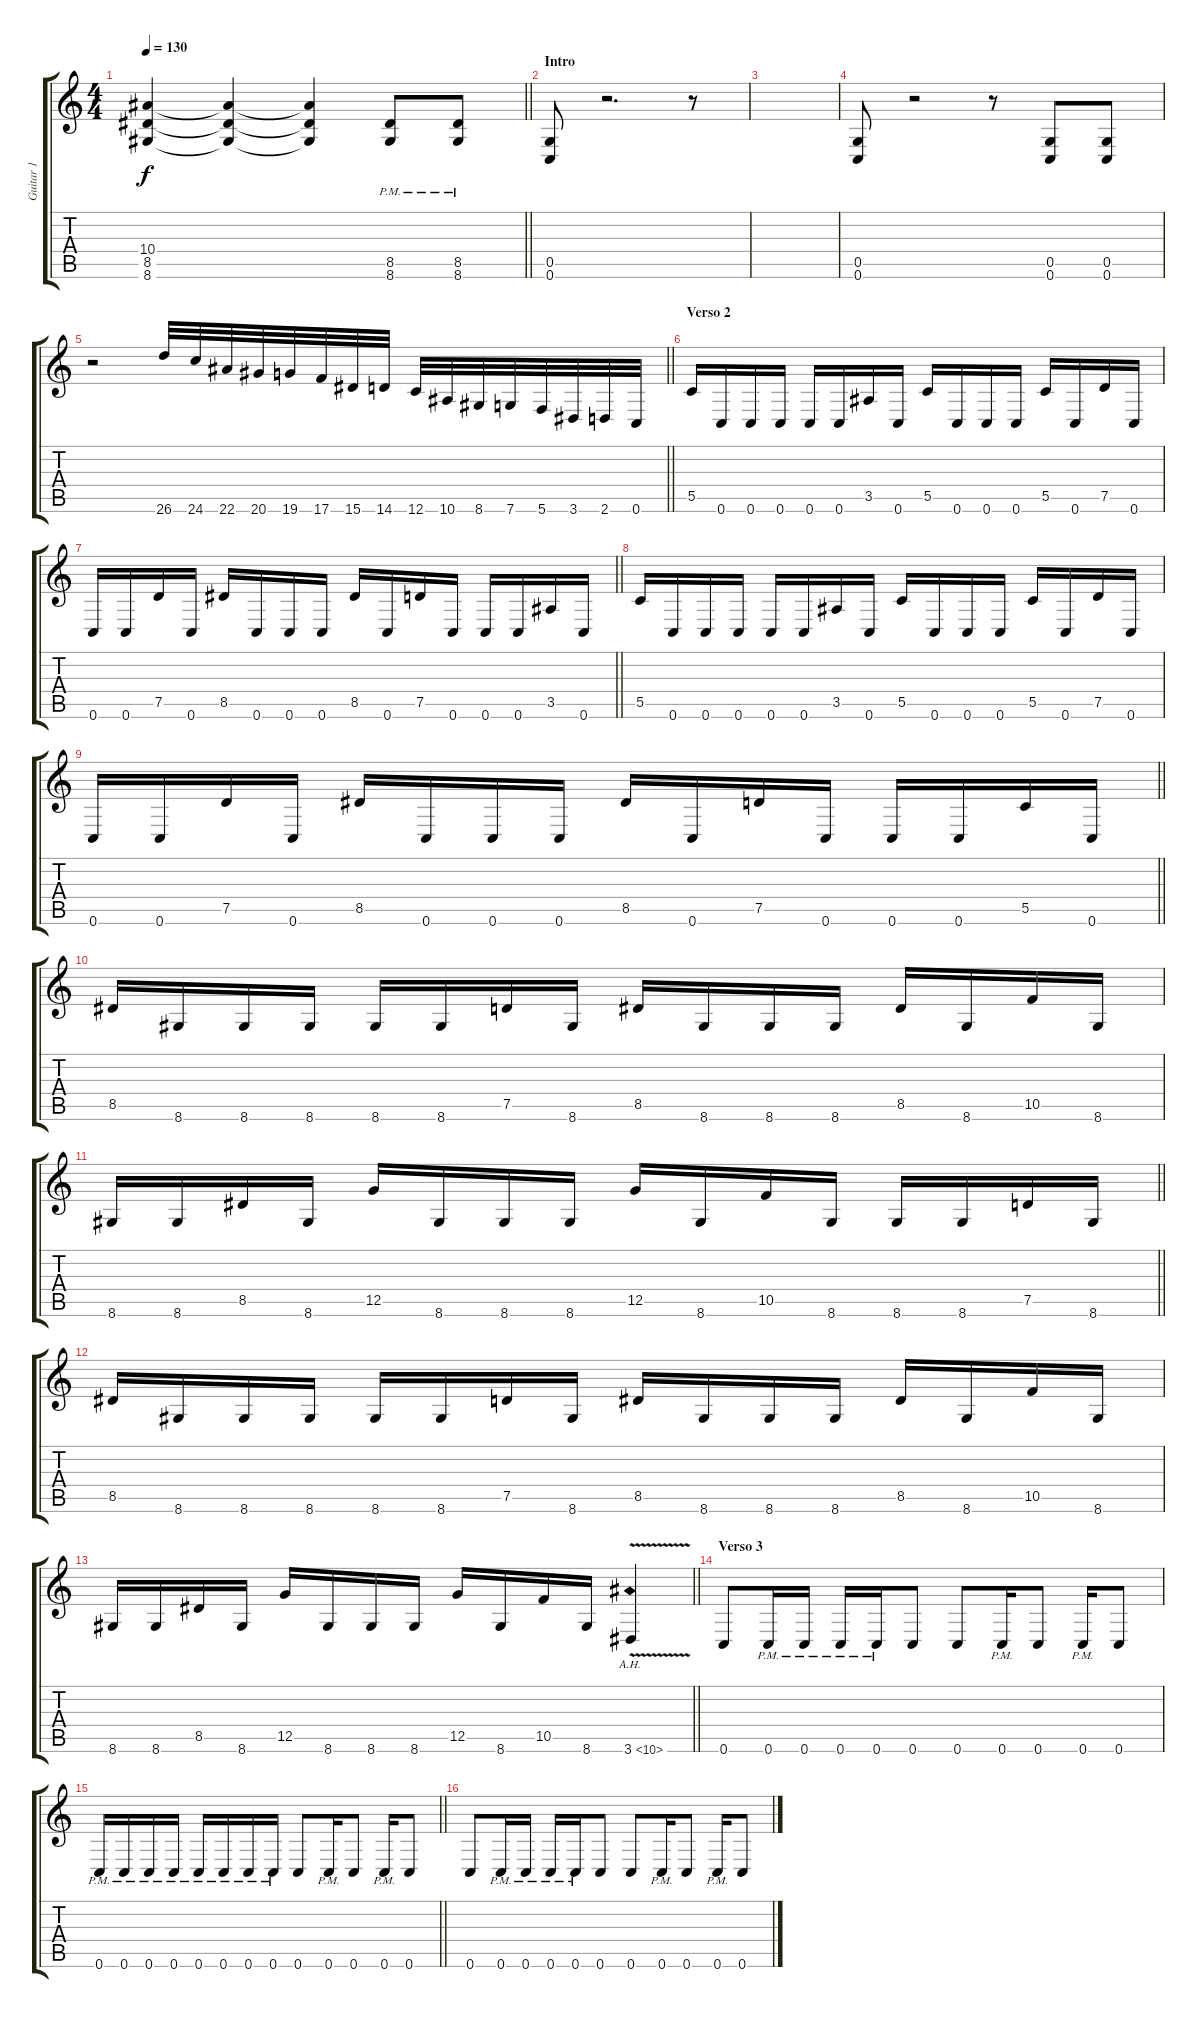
\track ("Guitar 1" "Guitar 1") {instrument overdrivenguitar}
\staff {score tabs}
\tuning (D4 A3 F3 C3 G2 C2) {hide}
\ts (4 4)
\tempo 130
\clef g2
\barLineRight lightlight
\ks c
(10.4{t} 8.5{t} 8.6{t}).4{dy f} (10.4{t} 8.5{t} 8.6{t}).4 (10.4{t} 8.5{t} 8.6{t}).4 (8.5{pm} 8.6).8 (8.5{pm} 8.6).8 |
\section ("" "Intro")
(0.5 0.6).8 r.2{d} r.8 |
|
(0.5 0.6).8 r.2 r.8 (0.5 0.6).8 (0.5 0.6).8 |
\barLineRight lightlight
r.2 26.6.32{instrument guitarharmonics} 24.6.32 22.6.32 20.6.32 19.6.32 17.6.32 15.6.32 14.6.32 12.6.32 10.6.32 8.6.32 7.6.32 5.6.32 3.6.32 2.6.32 0.6.32 |
\section ("" "Verso 2")
5.5.16{instrument overdrivenguitar} 0.6.16 0.6.16 0.6.16 0.6.16 0.6.16 3.5.16 0.6.16 5.5.16 0.6.16 0.6.16 0.6.16 5.5.16 0.6.16 7.5.16 0.6.16 |
\barLineRight lightlight
0.6.16 0.6.16 7.5.16 0.6.16 8.5.16 0.6.16 0.6.16 0.6.16 8.5.16 0.6.16 7.5.16 0.6.16 0.6.16 0.6.16 3.5.16 0.6.16 |
5.5.16 0.6.16 0.6.16 0.6.16 0.6.16 0.6.16 3.5.16 0.6.16 5.5.16 0.6.16 0.6.16 0.6.16 5.5.16 0.6.16 7.5.16 0.6.16 |
\barLineRight lightlight
0.6.16 0.6.16 7.5.16 0.6.16 8.5.16 0.6.16 0.6.16 0.6.16 8.5.16 0.6.16 7.5.16 0.6.16 0.6.16 0.6.16 5.5.16 0.6.16 |
8.5.16 8.6.16 8.6.16 8.6.16 8.6.16 8.6.16 7.5.16 8.6.16 8.5.16 8.6.16 8.6.16 8.6.16 8.5.16 8.6.16 10.5.16 8.6.16 |
\barLineRight lightlight
8.6.16 8.6.16 8.5.16 8.6.16 12.5.16 8.6.16 8.6.16 8.6.16 12.5.16 8.6.16 10.5.16 8.6.16 8.6.16 8.6.16 7.5.16 8.6.16 |
8.5.16 8.6.16 8.6.16 8.6.16 8.6.16 8.6.16 7.5.16 8.6.16 8.5.16 8.6.16 8.6.16 8.6.16 8.5.16 8.6.16 10.5.16 8.6.16 |
\barLineRight lightlight
8.6.16 8.6.16 8.5.16 8.6.16 12.5.16 8.6.16 8.6.16 8.6.16 12.5.16 8.6.16 10.5.16 8.6.16 3.6{ah 7 v}.4{instrument guitarharmonics} |
\section ("" "Verso 3")
0.6.8{instrument overdrivenguitar} 0.6{pm}.16 0.6{pm}.16 0.6{pm}.16 0.6{pm}.16 0.6.8 0.6.8 0.6{pm}.16 0.6.8 0.6{pm}.16 0.6.8 |
\barLineRight lightlight
0.6{pm}.16 0.6{pm}.16 0.6{pm}.16 0.6{pm}.16 0.6{pm}.16 0.6{pm}.16 0.6{pm}.16 0.6{pm}.16 0.6.8 0.6{pm}.16 0.6.8 0.6{pm}.16 0.6.8 |
0.6.8 0.6{pm}.16 0.6{pm}.16 0.6{pm}.16 0.6{pm}.16 0.6.8 0.6.8 0.6{pm}.16 0.6.8 0.6{pm}.16 0.6.8
